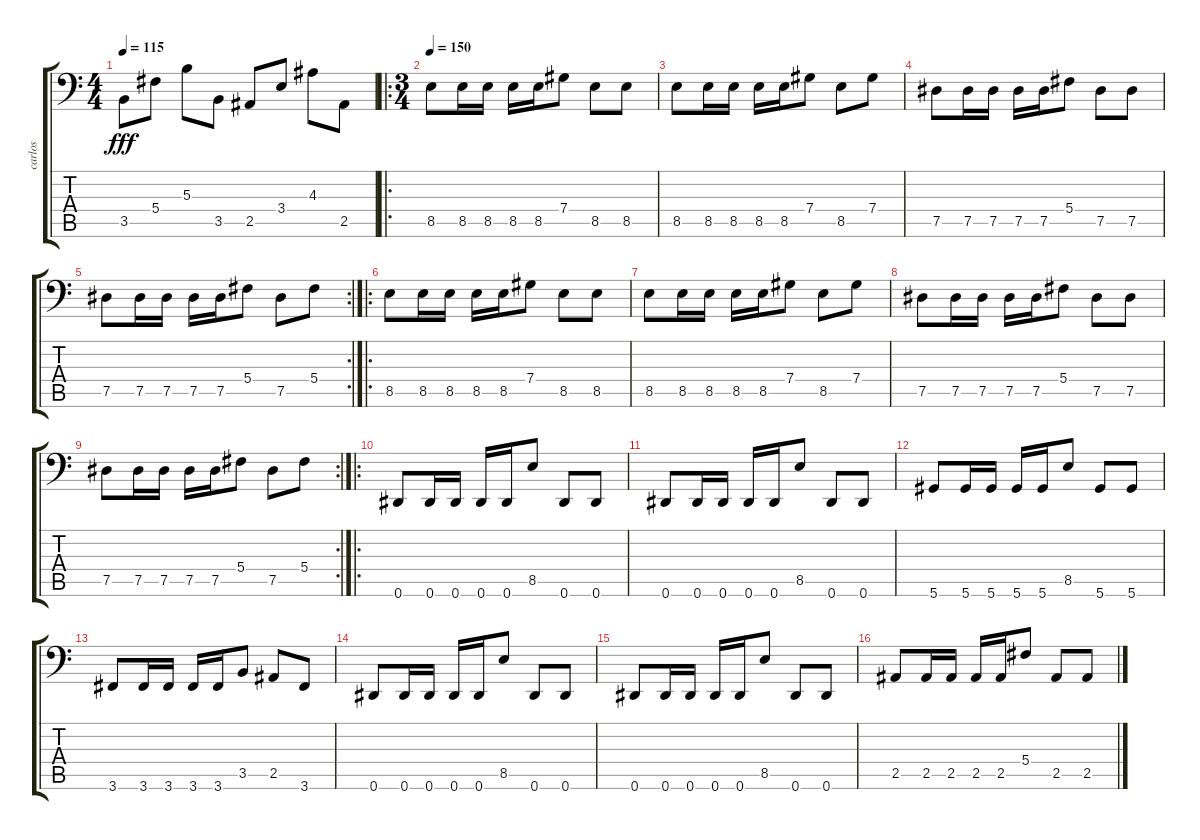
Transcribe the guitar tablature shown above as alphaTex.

\track ("carlos" "carlos") {instrument electricbassfinger}
\staff {score tabs}
\tuning (Eb3 Bb2 Gb2 Db2 Ab1 Eb1) {hide}
\ts (4 4)
\tempo 115
\clef f4
\ks c
3.5.8{dy fff} 5.4.8 5.3.8 3.5.8 2.5.8 3.4.8 4.3.8 2.5.8 |
\ro
\ts (3 4)
\tempo 150
8.5.8 8.5.16 8.5.16 8.5.16 8.5.16 7.4.8 8.5.8 8.5.8 |
8.5.8 8.5.16 8.5.16 8.5.16 8.5.16 7.4.8 8.5.8 7.4.8 |
7.5.8 7.5.16 7.5.16 7.5.16 7.5.16 5.4.8 7.5.8 7.5.8 |
\rc 2
7.5.8 7.5.16 7.5.16 7.5.16 7.5.16 5.4.8 7.5.8 5.4.8 |
\ro
8.5.8 8.5.16 8.5.16 8.5.16 8.5.16 7.4.8 8.5.8 8.5.8 |
8.5.8 8.5.16 8.5.16 8.5.16 8.5.16 7.4.8 8.5.8 7.4.8 |
7.5.8 7.5.16 7.5.16 7.5.16 7.5.16 5.4.8 7.5.8 7.5.8 |
\rc 2
7.5.8 7.5.16 7.5.16 7.5.16 7.5.16 5.4.8 7.5.8 5.4.8 |
\ro
0.6.8 0.6.16 0.6.16 0.6.16 0.6.16 8.5.8 0.6.8 0.6.8 |
0.6.8 0.6.16 0.6.16 0.6.16 0.6.16 8.5.8 0.6.8 0.6.8 |
5.6.8 5.6.16 5.6.16 5.6.16 5.6.16 8.5.8 5.6.8 5.6.8 |
3.6.8 3.6.16 3.6.16 3.6.16 3.6.16 3.5.8 2.5.8 3.6.8 |
0.6.8 0.6.16 0.6.16 0.6.16 0.6.16 8.5.8 0.6.8 0.6.8 |
0.6.8 0.6.16 0.6.16 0.6.16 0.6.16 8.5.8 0.6.8 0.6.8 |
2.5.8 2.5.16 2.5.16 2.5.16 2.5.16 5.4.8 2.5.8 2.5.8
